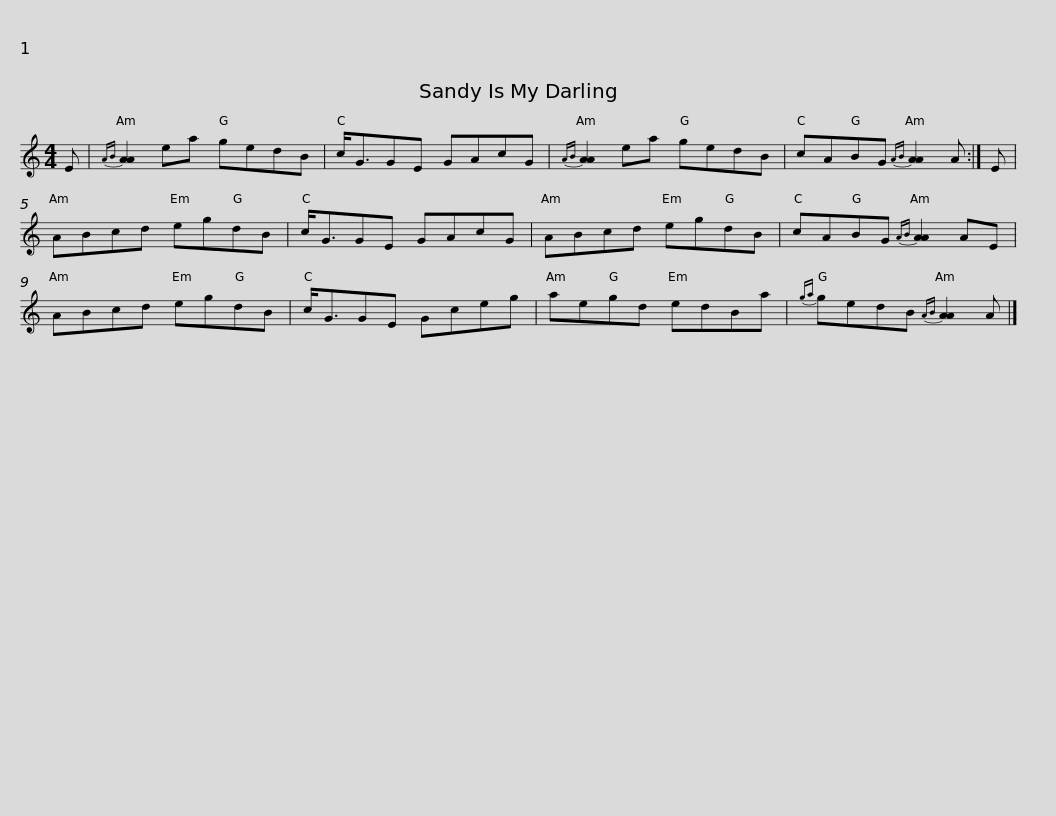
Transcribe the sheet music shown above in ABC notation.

X:1
L:1/8
M:4/4
I:linebreak $
K:C
V:1 treble
V:1
 E |{AB} [AA]2 ea gedB | c<GGE GAcG |{AB} [AA]2 ea gedB | cABG{AB} [AA]2 A :| %5
 E |$ ABcd egdB | c<GGE GAcG | ABcd egdB | cABG{AB} [AA]2 AE | %10
 ABcd egdB |$ c<GGE Gceg | aegd edBa |{ga} gedB{AB} [AA]2 A |] %14
